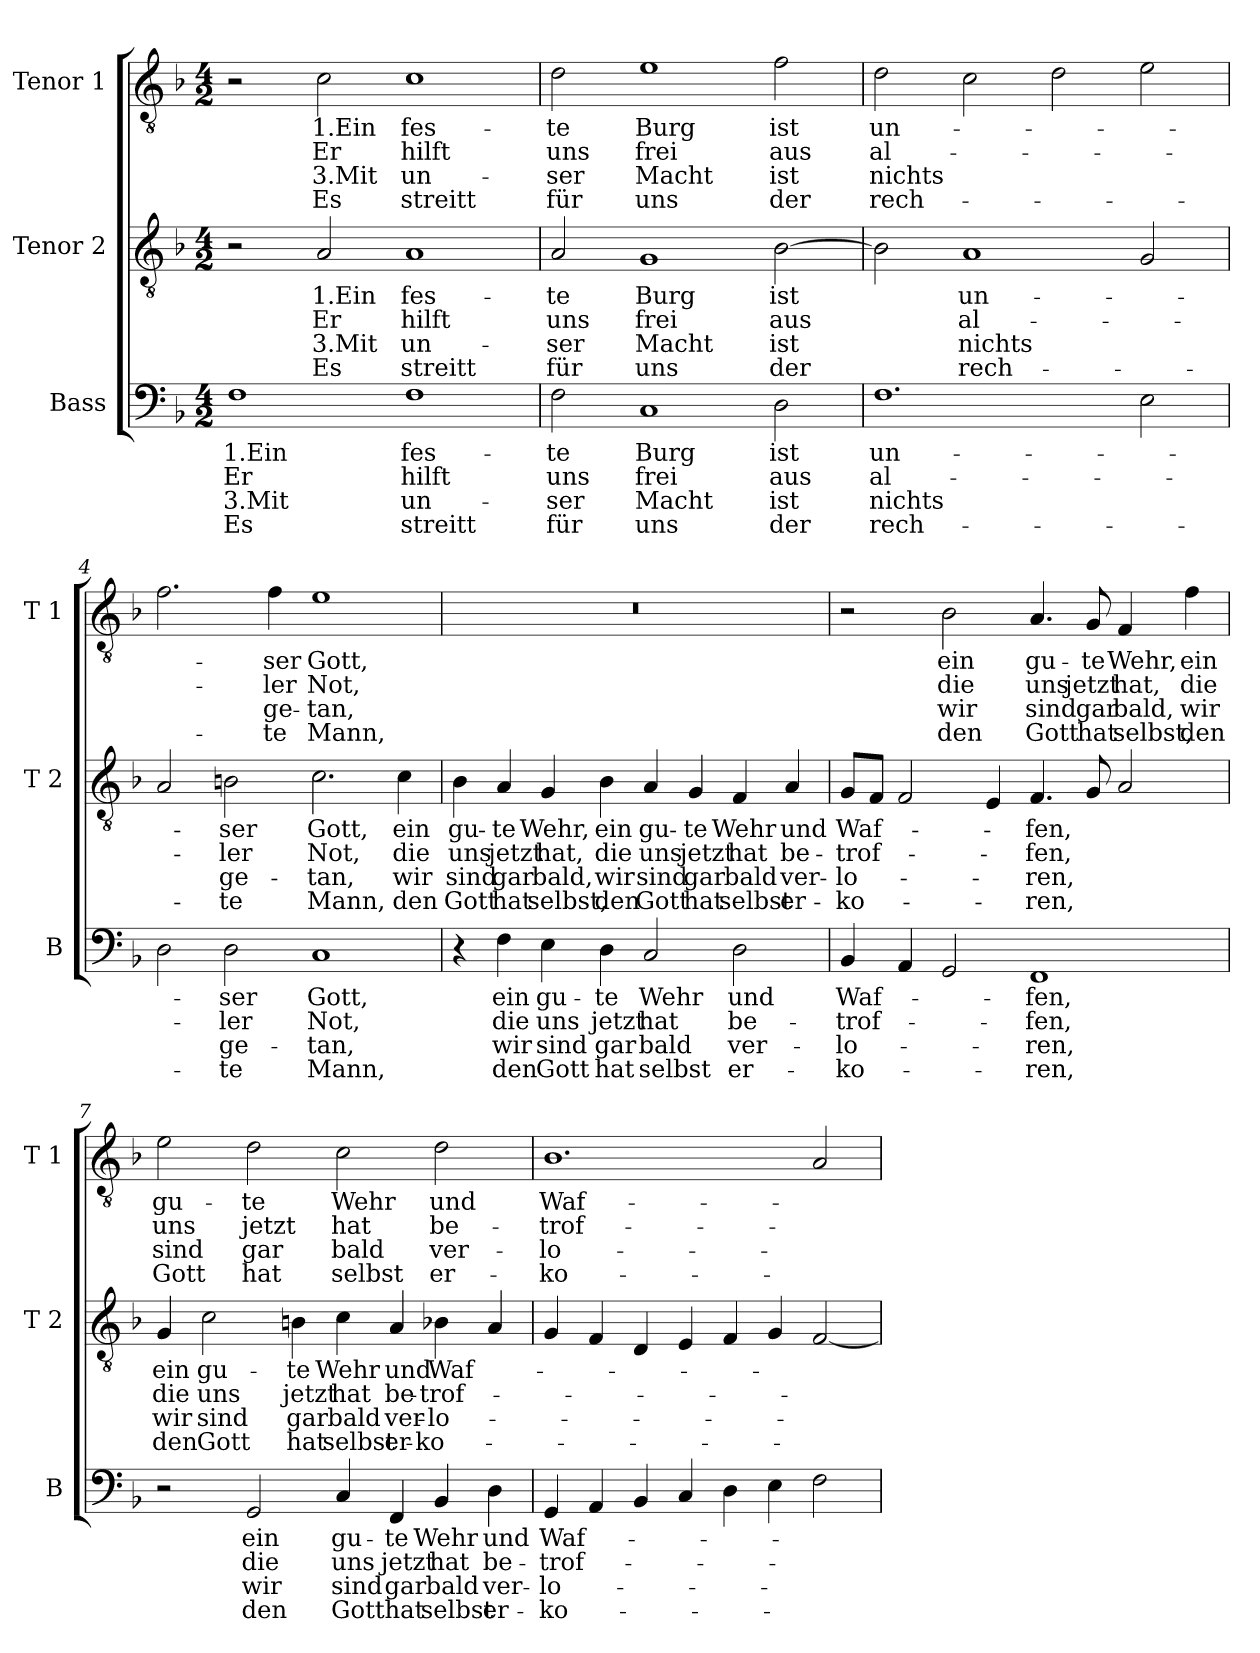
**kern	**text	**text	**text	**text	**kern	**text	**text	**text	**text	**kern	**text	**text	**text	**text
*part3	*part3	*part3	*part3	*part3	*part2	*part2	*part2	*part2	*part2	*part1	*part1	*part1	*part1	*part1
*staff3	*staff3	*staff3	*staff3	*staff3	*staff2	*staff2	*staff2	*staff2	*staff2	*staff1	*staff1	*staff1	*staff1	*staff1
*I"Bass	*	*	*	*	*I"Tenor 2	*	*	*	*	*I"Tenor 1	*	*	*	*
*I'B	*	*	*	*	*I'T 2	*	*	*	*	*I'T 1	*	*	*	*
*clefF4	*	*	*	*	*clefGv2	*	*	*	*	*clefGv2	*	*	*	*
*k[b-]	*	*	*	*	*k[b-]	*	*	*	*	*k[b-]	*	*	*	*
*F:	*	*	*	*	*F:	*	*	*	*	*F:	*	*	*	*
*M4/2	*	*	*	*	*M4/2	*	*	*	*	*M4/2	*	*	*	*
=1	=1	=1	=1	=1	=1	=1	=1	=1	=1	=1	=1	=1	=1	=1
!	!LO:LY:b	!LO:LY:b	!LO:LY:b	!LO:LY:b	!	!	!	!	!	!	!	!	!	!
1F	1.Ein	Er	3.Mit	Es	2r	.	.	.	.	2r	.	.	.	.
!	!	!	!	!	!	!LO:LY:b	!LO:LY:b	!LO:LY:b	!LO:LY:b	!	!LO:LY:b	!LO:LY:b	!LO:LY:b	!LO:LY:b
.	.	.	.	.	2A/	1.Ein	Er	3.Mit	Es	2c\	1.Ein	Er	3.Mit	Es
!	!LO:LY:b	!LO:LY:b	!LO:LY:b	!LO:LY:b	!	!LO:LY:b	!LO:LY:b	!LO:LY:b	!LO:LY:b	!	!LO:LY:b	!LO:LY:b	!LO:LY:b	!LO:LY:b
1F	fes-	hilft	un-	streitt	1A	fes-	hilft	un-	streitt	1c	fes-	hilft	un-	streitt
=2	=2	=2	=2	=2	=2	=2	=2	=2	=2	=2	=2	=2	=2	=2
!	!LO:LY:b	!LO:LY:b	!LO:LY:b	!LO:LY:b	!	!LO:LY:b	!LO:LY:b	!LO:LY:b	!LO:LY:b	!	!LO:LY:b	!LO:LY:b	!LO:LY:b	!LO:LY:b
2F\	-te	uns	-ser	für	2A/	-te	uns	-ser	für	2d\	-te	uns	-ser	für
!	!LO:LY:b	!LO:LY:b	!LO:LY:b	!LO:LY:b	!	!LO:LY:b	!LO:LY:b	!LO:LY:b	!LO:LY:b	!	!LO:LY:b	!LO:LY:b	!LO:LY:b	!LO:LY:b
1C	Burg	frei	Macht	uns	1G	Burg	frei	Macht	uns	1e	Burg	frei	Macht	uns
!	!LO:LY:b	!LO:LY:b	!LO:LY:b	!LO:LY:b	!	!LO:LY:b	!LO:LY:b	!LO:LY:b	!LO:LY:b	!	!LO:LY:b	!LO:LY:b	!LO:LY:b	!LO:LY:b
2D\	ist	aus	ist	der	[2B-\	ist	aus	ist	der	2f\	ist	aus	ist	der
=3	=3	=3	=3	=3	=3	=3	=3	=3	=3	=3	=3	=3	=3	=3
!	!LO:LY:b	!LO:LY:b	!LO:LY:b	!LO:LY:b	!	!	!	!	!	!	!LO:LY:b	!LO:LY:b	!LO:LY:b	!LO:LY:b
1.F	un-	al-	nichts	rech-	2B-\]	.	.	.	.	2d\	un-	al-	nichts	rech-
!	!	!	!	!	!	!LO:LY:b	!LO:LY:b	!LO:LY:b	!LO:LY:b	!	!	!	!	!
.	.	.	.	.	1A	un-	al-	nichts	rech-	2c\	.	.	.	.
.	.	.	.	.	.	.	.	.	.	2d\	.	.	.	.
2E\	.	.	.	.	2G/	.	.	.	.	2e\	.	.	.	.
=4	=4	=4	=4	=4	=4	=4	=4	=4	=4	=4	=4	=4	=4	=4
2D\	.	.	.	.	2A/	.	.	.	.	2.f\	.	.	.	.
!	!LO:LY:b	!LO:LY:b	!LO:LY:b	!LO:LY:b	!	!LO:LY:b	!LO:LY:b	!LO:LY:b	!LO:LY:b	!	!	!	!	!
2D\	-ser	-ler	ge-	-te	2Bn\	-ser	-ler	ge-	-te	.	.	.	.	.
!	!	!	!	!	!	!	!	!	!	!	!LO:LY:b	!LO:LY:b	!LO:LY:b	!LO:LY:b
.	.	.	.	.	.	.	.	.	.	4f\	-ser	-ler	ge-	-te
!	!LO:LY:b	!LO:LY:b	!LO:LY:b	!LO:LY:b	!	!LO:LY:b	!LO:LY:b	!LO:LY:b	!LO:LY:b	!	!LO:LY:b	!LO:LY:b	!LO:LY:b	!LO:LY:b
1C	Gott,	Not,	-tan,	Mann,	2.c\	Gott,	Not,	-tan,	Mann,	1e	Gott,	Not,	-tan,	Mann,
!	!	!	!	!	!	!LO:LY:b	!LO:LY:b	!LO:LY:b	!LO:LY:b	!	!	!	!	!
.	.	.	.	.	4c\	ein	die	wir	den	.	.	.	.	.
!!LO:LB:g=z
=5	=5	=5	=5	=5	=5	=5	=5	=5	=5	=5	=5	=5	=5	=5
!	!	!	!	!	!	!LO:LY:b	!LO:LY:b	!LO:LY:b	!LO:LY:b	!	!	!	!	!
4r	.	.	.	.	4B-\	gu-	uns	sind	Gott	0r	.	.	.	.
!	!LO:LY:b	!LO:LY:b	!LO:LY:b	!LO:LY:b	!	!LO:LY:b	!LO:LY:b	!LO:LY:b	!LO:LY:b	!	!	!	!	!
4F\	ein	die	wir	den	4A/	-te	jetzt	gar	hat	.	.	.	.	.
!	!LO:LY:b	!LO:LY:b	!LO:LY:b	!LO:LY:b	!	!LO:LY:b	!LO:LY:b	!LO:LY:b	!LO:LY:b	!	!	!	!	!
4E\	gu-	uns	sind	Gott	4G/	Wehr,	hat,	bald,	selbst,	.	.	.	.	.
!	!LO:LY:b	!LO:LY:b	!LO:LY:b	!LO:LY:b	!	!LO:LY:b	!LO:LY:b	!LO:LY:b	!LO:LY:b	!	!	!	!	!
4D\	-te	jetzt	gar	hat	4B-\	ein	die	wir	den	.	.	.	.	.
!	!LO:LY:b	!LO:LY:b	!LO:LY:b	!LO:LY:b	!	!LO:LY:b	!LO:LY:b	!LO:LY:b	!LO:LY:b	!	!	!	!	!
2C/	Wehr	hat	bald	selbst	4A/	gu-	uns	sind	Gott	.	.	.	.	.
!	!	!	!	!	!	!LO:LY:b	!LO:LY:b	!LO:LY:b	!LO:LY:b	!	!	!	!	!
.	.	.	.	.	4G/	-te	jetzt	gar	hat	.	.	.	.	.
!	!LO:LY:b	!LO:LY:b	!LO:LY:b	!LO:LY:b	!	!LO:LY:b	!LO:LY:b	!LO:LY:b	!LO:LY:b	!	!	!	!	!
2D\	und	be-	ver-	er-	4F/	Wehr	hat	bald	selbst	.	.	.	.	.
!	!	!	!	!	!	!LO:LY:b	!LO:LY:b	!LO:LY:b	!LO:LY:b	!	!	!	!	!
.	.	.	.	.	4A/	und	be-	ver-	er-	.	.	.	.	.
=6	=6	=6	=6	=6	=6	=6	=6	=6	=6	=6	=6	=6	=6	=6
!	!LO:LY:b	!LO:LY:b	!LO:LY:b	!LO:LY:b	!	!LO:LY:b	!LO:LY:b	!LO:LY:b	!LO:LY:b	!	!	!	!	!
4BB-/	Waf-	-trof-	-lo-	-ko-	8G/L	Waf-	-trof-	-lo-	-ko-	2r	.	.	.	.
.	.	.	.	.	8F/J	.	.	.	.	.	.	.	.	.
4AA/	.	.	.	.	2F/	.	.	.	.	.	.	.	.	.
!	!	!	!	!	!	!	!	!	!	!	!LO:LY:b	!LO:LY:b	!LO:LY:b	!LO:LY:b
2GG/	.	.	.	.	.	.	.	.	.	2B-\	ein	die	wir	den
.	.	.	.	.	4E/	.	.	.	.	.	.	.	.	.
!	!LO:LY:b	!LO:LY:b	!LO:LY:b	!LO:LY:b	!	!LO:LY:b	!LO:LY:b	!LO:LY:b	!LO:LY:b	!	!LO:LY:b	!LO:LY:b	!LO:LY:b	!LO:LY:b
1FF	-fen,	-fen,	-ren,	-ren,	4.F/	-fen,	-fen,	-ren,	-ren,	4.A/	gu-	uns	sind	Gott
!	!	!	!	!	!	!	!	!	!	!	!LO:LY:b	!LO:LY:b	!LO:LY:b	!LO:LY:b
.	.	.	.	.	8G/	.	.	.	.	8G/	-te	jetzt	gar	hat
!	!	!	!	!	!	!	!	!	!	!	!LO:LY:b	!LO:LY:b	!LO:LY:b	!LO:LY:b
.	.	.	.	.	2A/	.	.	.	.	4F/	Wehr,	hat,	bald,	selbst,
!	!	!	!	!	!	!	!	!	!	!	!LO:LY:b	!LO:LY:b	!LO:LY:b	!LO:LY:b
.	.	.	.	.	.	.	.	.	.	4f\	ein	die	wir	den
!!LO:LB:g=z
=7	=7	=7	=7	=7	=7	=7	=7	=7	=7	=7	=7	=7	=7	=7
!	!	!	!	!	!	!LO:LY:b	!LO:LY:b	!LO:LY:b	!LO:LY:b	!	!LO:LY:b	!LO:LY:b	!LO:LY:b	!LO:LY:b
2r	.	.	.	.	4G/	ein	die	wir	den	2e\	gu-	uns	sind	Gott
!	!	!	!	!	!	!LO:LY:b	!LO:LY:b	!LO:LY:b	!LO:LY:b	!	!	!	!	!
.	.	.	.	.	2c\	gu-	uns	sind	Gott	.	.	.	.	.
!	!LO:LY:b	!LO:LY:b	!LO:LY:b	!LO:LY:b	!	!	!	!	!	!	!LO:LY:b	!LO:LY:b	!LO:LY:b	!LO:LY:b
2GG/	ein	die	wir	den	.	.	.	.	.	2d\	-te	jetzt	gar	hat
!	!	!	!	!	!	!LO:LY:b	!LO:LY:b	!LO:LY:b	!LO:LY:b	!	!	!	!	!
.	.	.	.	.	4Bn\	-te	jetzt	gar	hat	.	.	.	.	.
!	!LO:LY:b	!LO:LY:b	!LO:LY:b	!LO:LY:b	!	!LO:LY:b	!LO:LY:b	!LO:LY:b	!LO:LY:b	!	!LO:LY:b	!LO:LY:b	!LO:LY:b	!LO:LY:b
4C/	gu-	uns	sind	Gott	4c\	Wehr	hat	bald	selbst	2c\	Wehr	hat	bald	selbst
!	!LO:LY:b	!LO:LY:b	!LO:LY:b	!LO:LY:b	!	!LO:LY:b	!LO:LY:b	!LO:LY:b	!LO:LY:b	!	!	!	!	!
4FF/	-te	jetzt	gar	hat	4A/	und	be-	ver-	er-	.	.	.	.	.
!	!LO:LY:b	!LO:LY:b	!LO:LY:b	!LO:LY:b	!	!LO:LY:b	!LO:LY:b	!LO:LY:b	!LO:LY:b	!	!LO:LY:b	!LO:LY:b	!LO:LY:b	!LO:LY:b
4BB-/	Wehr	hat	bald	selbst	4B-X\	Waf-	-trof-	-lo-	-ko-	2d\	und	be-	ver-	er-
!	!LO:LY:b	!LO:LY:b	!LO:LY:b	!LO:LY:b	!	!	!	!	!	!	!	!	!	!
4D\	und	be-	ver-	er-	4A/	.	.	.	.	.	.	.	.	.
=8	=8	=8	=8	=8	=8	=8	=8	=8	=8	=8	=8	=8	=8	=8
!	!LO:LY:b	!LO:LY:b	!LO:LY:b	!LO:LY:b	!	!	!	!	!	!	!LO:LY:b	!LO:LY:b	!LO:LY:b	!LO:LY:b
4GG/	Waf-	-trof-	-lo-	-ko-	4G/	.	.	.	.	1.B-	Waf-	-trof-	-lo-	-ko-
4AA/	.	.	.	.	4F/	.	.	.	.	.	.	.	.	.
4BB-/	.	.	.	.	4D/	.	.	.	.	.	.	.	.	.
4C/	.	.	.	.	4E/	.	.	.	.	.	.	.	.	.
4D\	.	.	.	.	4F/	.	.	.	.	.	.	.	.	.
4E\	.	.	.	.	4G/	.	.	.	.	.	.	.	.	.
2F\	.	.	.	.	[2F/	.	.	.	.	2A/	.	.	.	.
=	=	=	=	=	=	=	=	=	=	=	=	=	=	=
*-	*-	*-	*-	*-	*-	*-	*-	*-	*-	*-	*-	*-	*-	*-
